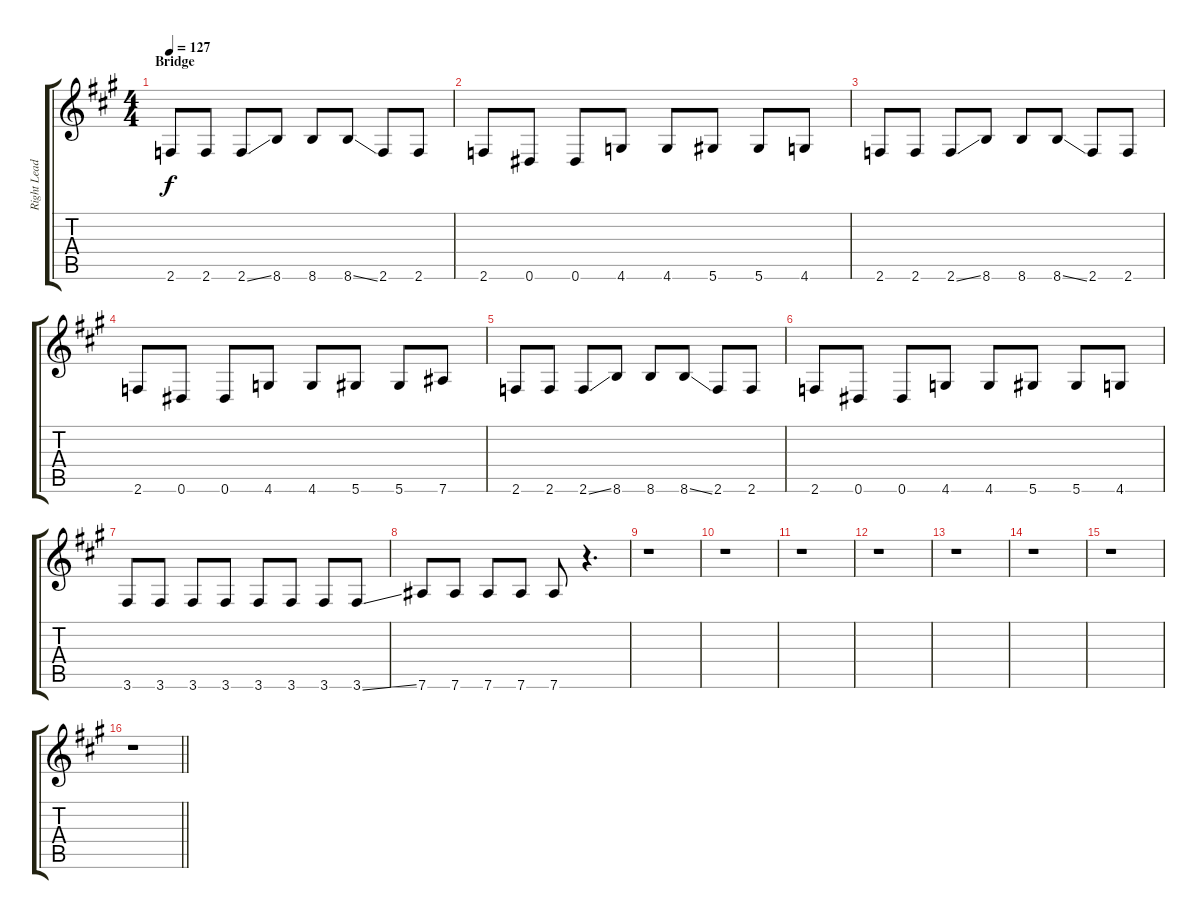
\track ("Right Lead Guitar" "Right Lead") {instrument electricguitarjazz}
\staff {score tabs}
\tuning (Eb4 Bb3 Gb3 Db3 Ab2 Eb2) {hide}
\ts (4 4)
\section ("" "Bridge")
\tempo 127
\clef g2
\ks a
2.6.8{dy f volume 10 instrument distortionguitar} 2.6.8 2.6{ss}.8 8.6.8 8.6.8 8.6{ss}.8 2.6.8 2.6.8 |
2.6.8 0.6.8 0.6.8 4.6.8 4.6.8 5.6.8 5.6.8 4.6.8 |
2.6.8 2.6.8 2.6{ss}.8 8.6.8 8.6.8 8.6{ss}.8 2.6.8 2.6.8 |
2.6.8 0.6.8 0.6.8 4.6.8 4.6.8 5.6.8 5.6.8 7.6.8 |
2.6.8 2.6.8 2.6{ss}.8 8.6.8 8.6.8 8.6{ss}.8 2.6.8 2.6.8 |
2.6.8 0.6.8 0.6.8 4.6.8 4.6.8 5.6.8 5.6.8 4.6.8 |
3.6.8 3.6.8 3.6.8 3.6.8 3.6.8 3.6.8 3.6.8 3.6{ss}.8 |
7.6.8 7.6.8 7.6.8 7.6.8 7.6.8 r.4{d} |
r.1 |
r.1 |
r.1 |
r.1 |
r.1 |
r.1 |
r.1 |
\barLineRight lightlight
r.1
